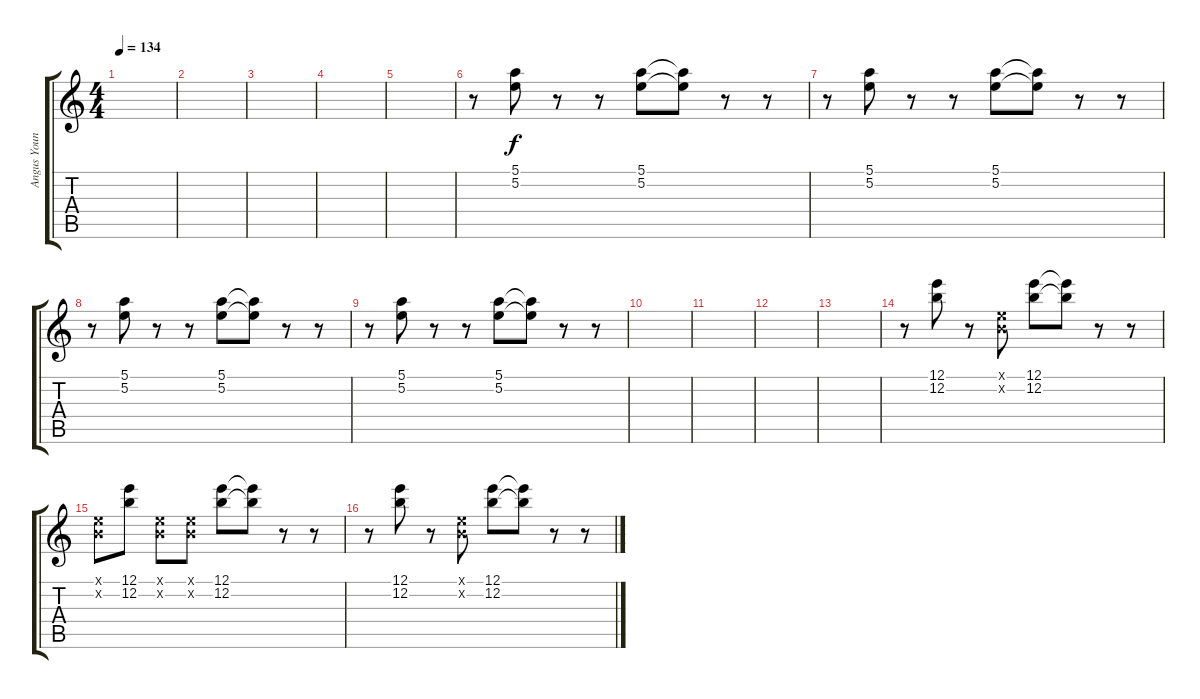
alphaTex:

\track ("Angus Young-Left " "Angus Youn") {instrument overdrivenguitar}
\staff {score tabs}
\tuning (E4 B3 G3 D3 A2 E2) {hide}
\ts (4 4)
\tempo 134
\clef g2
\ks c
|
|
|
|
|
r.8 (5.1 5.2).8 r.8 r.8 (5.1 5.2).8 (5.1{t} 5.2{t}).8 r.8 r.8 |
r.8 (5.1 5.2).8 r.8 r.8 (5.1 5.2).8 (5.1{t} 5.2{t}).8 r.8 r.8 |
r.8 (5.1 5.2).8 r.8 r.8 (5.1 5.2).8 (5.1{t} 5.2{t}).8 r.8 r.8 |
r.8 (5.1 5.2).8 r.8 r.8 (5.1 5.2).8 (5.1{t} 5.2{t}).8 r.8 r.8 |
|
|
|
|
r.8 (12.1 12.2).8 r.8 (0.1{x} 0.2{x}).8 (12.1 12.2).8 (12.1{t} 12.2{t}).8 r.8 r.8 |
(0.1{x} 0.2{x}).8 (12.1 12.2).8 (0.1{x} 0.2{x}).8 (0.1{x} 0.2{x}).8 (12.1 12.2).8 (12.1{t} 12.2{t}).8 r.8 r.8 |
r.8 (12.1 12.2).8 r.8 (0.1{x} 0.2{x}).8 (12.1 12.2).8 (12.1{t} 12.2{t}).8 r.8 r.8
